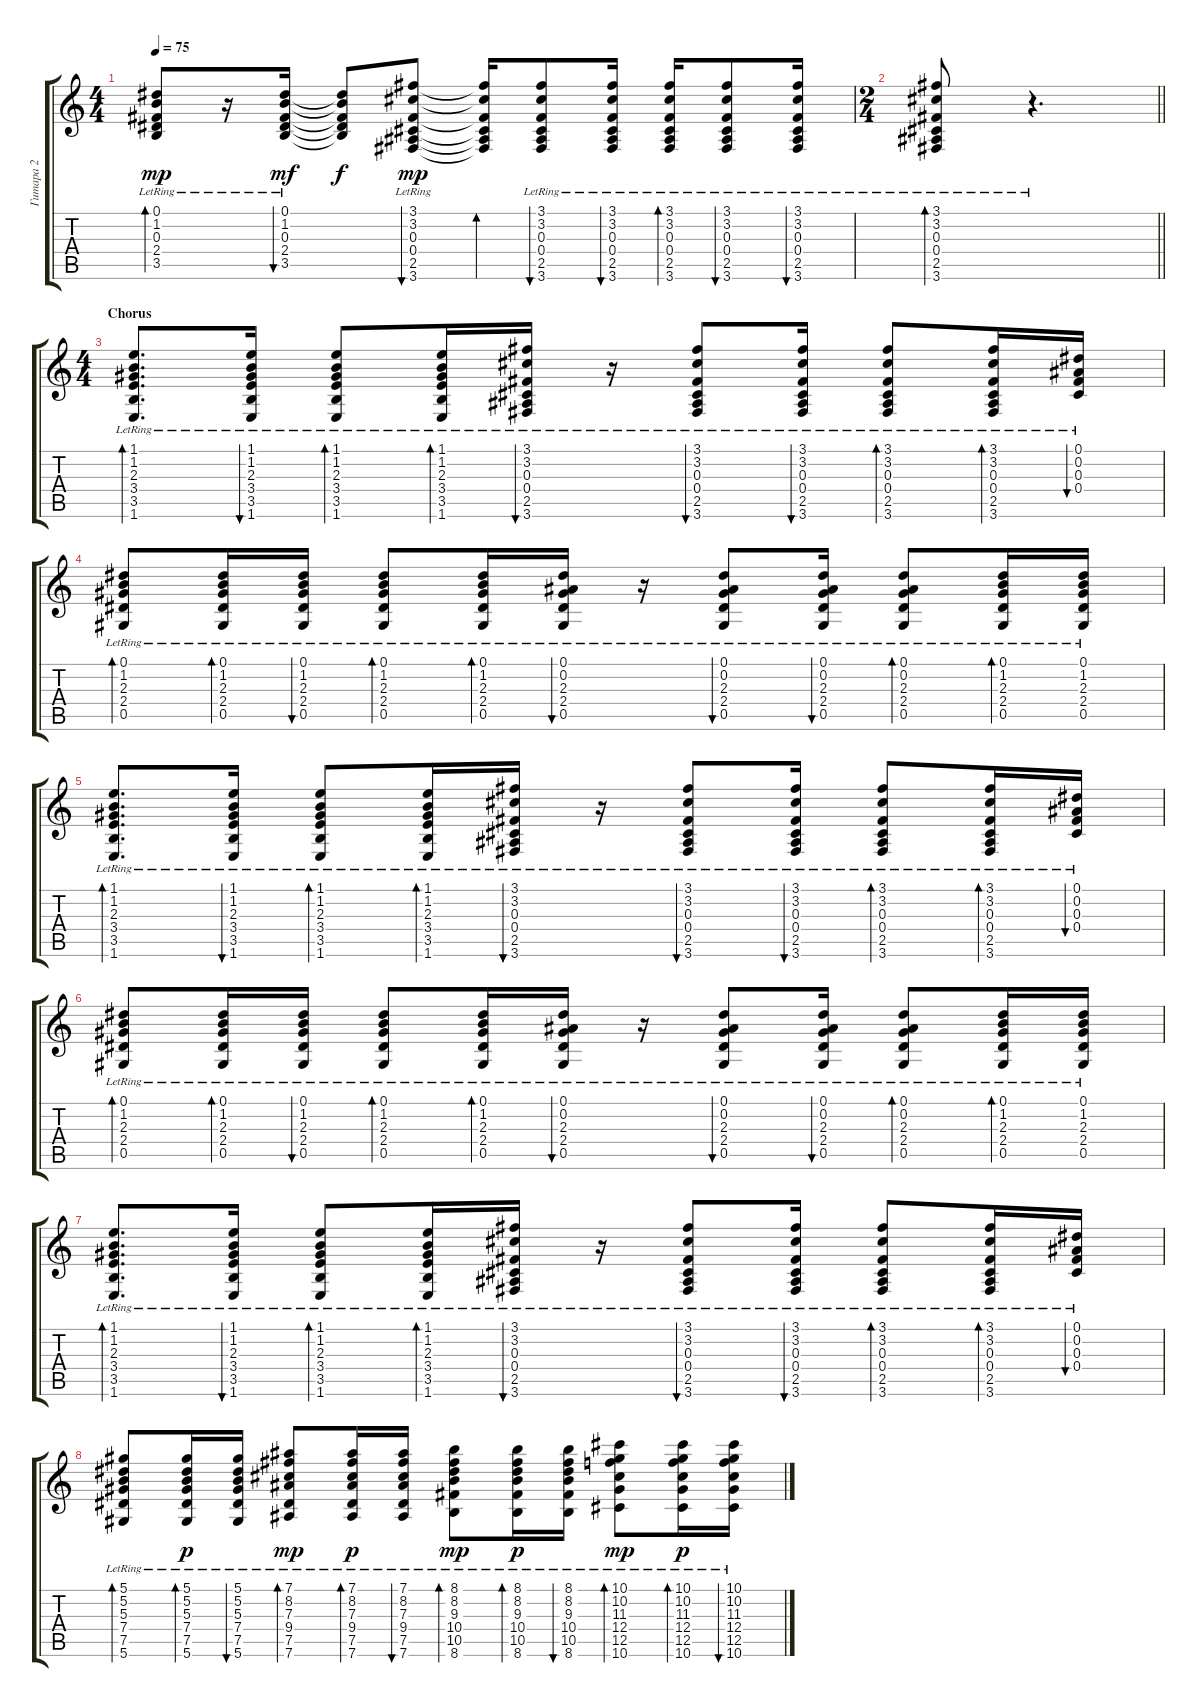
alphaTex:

\track ("Гитара 2" "Гитара 2") {instrument distortionguitar}
\staff {score tabs}
\tuning (Eb4 Bb3 Gb3 Db3 Ab2 Eb2) {hide}
\ts (4 4)
\tempo 75
\clef g2
\ks c
(0.1{lr} 1.2{lr} 0.3{lr} 2.4{lr} 3.5{lr}).8{bd 60 dy mp} r.16 (0.1{lr} 1.2{lr} 0.3{lr} 2.4{lr} 3.5{lr}).16{bu 60 dy mf} (0.1{t} 1.2{t} 0.3{t} 2.4{t} 3.5{t}).8{dy f} (3.1{lr} 3.2{lr} 0.3{lr} 0.4{lr} 2.5{lr} 3.6{lr}).8{bu 60 dy mp} (3.1{t} 3.2{t} 0.3{t} 0.4{t} 2.5{t} 3.6{t}).16{bd 60} (3.1{lr} 3.2{lr} 0.3{lr} 0.4{lr} 2.5{lr} 3.6{lr}).8{bu 60} (3.1{lr} 3.2{lr} 0.3{lr} 0.4{lr} 2.5{lr} 3.6{lr}).16{bu 60} (3.1{lr} 3.2{lr} 0.3{lr} 0.4{lr} 2.5{lr} 3.6{lr}).16{bd 60} (3.1{lr} 3.2{lr} 0.3{lr} 0.4{lr} 2.5{lr} 3.6{lr}).8{bu 60} (3.1{lr} 3.2{lr} 0.3{lr} 0.4{lr} 2.5{lr} 3.6{lr}).16{bu 60} |
\ts (2 4)
\barLineRight lightlight
(3.1{lr} 3.2{lr} 0.3{lr} 0.4{lr} 2.5{lr} 3.6{lr}).8{bd 60} r.4{d} |
\ts (4 4)
\section ("" "Chorus")
(1.1{lr} 1.2{lr} 2.3{lr} 3.4{lr} 3.5{lr} 1.6{lr}).8{d bd 30} (1.1{lr} 1.2{lr} 2.3{lr} 3.4{lr} 3.5{lr} 1.6{lr}).16{bu 60} (1.1{lr} 1.2{lr} 2.3{lr} 3.4{lr} 3.5{lr} 1.6{lr}).8{bd 30} (1.1{lr} 1.2{lr} 2.3{lr} 3.4{lr} 3.5{lr} 1.6{lr}).16{bd 30} (3.1{lr} 3.2{lr} 0.3{lr} 0.4{lr} 2.5{lr} 3.6{lr}).16{bu 30} r.16 (3.1{lr} 3.2{lr} 0.3{lr} 0.4{lr} 2.5{lr} 3.6{lr}).8{bu 30} (3.1{lr} 3.2{lr} 0.3{lr} 0.4{lr} 2.5{lr} 3.6{lr}).16{bu 30} (3.1{lr} 3.2{lr} 0.3{lr} 0.4{lr} 2.5{lr} 3.6{lr}).8{bd 30} (3.1{lr} 3.2{lr} 0.3{lr} 0.4{lr} 2.5{lr} 3.6{lr}).16{bd 30} (0.1{lr} 0.2{lr} 0.3{lr} 0.4{lr}).16{bu 30} |
(0.1{lr} 1.2{lr} 2.3{lr} 2.4{lr} 0.5{lr}).8{bd 30} (0.1{lr} 1.2{lr} 2.3{lr} 2.4{lr} 0.5{lr}).16{bd 30} (0.1{lr} 1.2{lr} 2.3{lr} 2.4{lr} 0.5{lr}).16{bu 30} (0.1{lr} 1.2{lr} 2.3{lr} 2.4{lr} 0.5{lr}).8{bd 30} (0.1{lr} 1.2{lr} 2.3{lr} 2.4{lr} 0.5{lr}).16{bd 30} (0.1{lr} 0.2{lr} 2.3{lr} 2.4{lr} 0.5{lr}).16{bu 30} r.16 (0.1{lr} 0.2{lr} 2.3{lr} 2.4{lr} 0.5{lr}).8{bu 30} (0.1{lr} 0.2{lr} 2.3{lr} 2.4{lr} 0.5{lr}).16{bu 30} (0.1{lr} 0.2{lr} 2.3{lr} 2.4{lr} 0.5{lr}).8{bd 30} (0.1{lr} 1.2{lr} 2.3{lr} 2.4{lr} 0.5{lr}).16{bd 30} (0.1{lr} 1.2{lr} 2.3{lr} 2.4{lr} 0.5{lr}).16 |
(1.1{lr} 1.2{lr} 2.3{lr} 3.4{lr} 3.5{lr} 1.6{lr}).8{d bd 30} (1.1{lr} 1.2{lr} 2.3{lr} 3.4{lr} 3.5{lr} 1.6{lr}).16{bu 60} (1.1{lr} 1.2{lr} 2.3{lr} 3.4{lr} 3.5{lr} 1.6{lr}).8{bd 30} (1.1{lr} 1.2{lr} 2.3{lr} 3.4{lr} 3.5{lr} 1.6{lr}).16{bd 30} (3.1{lr} 3.2{lr} 0.3{lr} 0.4{lr} 2.5{lr} 3.6{lr}).16{bu 30} r.16 (3.1{lr} 3.2{lr} 0.3{lr} 0.4{lr} 2.5{lr} 3.6{lr}).8{bu 30} (3.1{lr} 3.2{lr} 0.3{lr} 0.4{lr} 2.5{lr} 3.6{lr}).16{bu 30} (3.1{lr} 3.2{lr} 0.3{lr} 0.4{lr} 2.5{lr} 3.6{lr}).8{bd 30} (3.1{lr} 3.2{lr} 0.3{lr} 0.4{lr} 2.5{lr} 3.6{lr}).16{bd 30} (0.1{lr} 0.2{lr} 0.3{lr} 0.4{lr}).16{bu 30} |
(0.1{lr} 1.2{lr} 2.3{lr} 2.4{lr} 0.5{lr}).8{bd 30} (0.1{lr} 1.2{lr} 2.3{lr} 2.4{lr} 0.5{lr}).16{bd 30} (0.1{lr} 1.2{lr} 2.3{lr} 2.4{lr} 0.5{lr}).16{bu 30} (0.1{lr} 1.2{lr} 2.3{lr} 2.4{lr} 0.5{lr}).8{bd 30} (0.1{lr} 1.2{lr} 2.3{lr} 2.4{lr} 0.5{lr}).16{bd 30} (0.1{lr} 0.2{lr} 2.3{lr} 2.4{lr} 0.5{lr}).16{bu 30} r.16 (0.1{lr} 0.2{lr} 2.3{lr} 2.4{lr} 0.5{lr}).8{bu 30} (0.1{lr} 0.2{lr} 2.3{lr} 2.4{lr} 0.5{lr}).16{bu 30} (0.1{lr} 0.2{lr} 2.3{lr} 2.4{lr} 0.5{lr}).8{bd 30} (0.1{lr} 1.2{lr} 2.3{lr} 2.4{lr} 0.5{lr}).16{bd 30} (0.1{lr} 1.2{lr} 2.3{lr} 2.4{lr} 0.5{lr}).16 |
(1.1{lr} 1.2{lr} 2.3{lr} 3.4{lr} 3.5{lr} 1.6{lr}).8{d bd 30} (1.1{lr} 1.2{lr} 2.3{lr} 3.4{lr} 3.5{lr} 1.6{lr}).16{bu 60} (1.1{lr} 1.2{lr} 2.3{lr} 3.4{lr} 3.5{lr} 1.6{lr}).8{bd 30} (1.1{lr} 1.2{lr} 2.3{lr} 3.4{lr} 3.5{lr} 1.6{lr}).16{bd 30} (3.1{lr} 3.2{lr} 0.3{lr} 0.4{lr} 2.5{lr} 3.6{lr}).16{bu 30} r.16 (3.1{lr} 3.2{lr} 0.3{lr} 0.4{lr} 2.5{lr} 3.6{lr}).8{bu 30} (3.1{lr} 3.2{lr} 0.3{lr} 0.4{lr} 2.5{lr} 3.6{lr}).16{bu 30} (3.1{lr} 3.2{lr} 0.3{lr} 0.4{lr} 2.5{lr} 3.6{lr}).8{bd 30} (3.1{lr} 3.2{lr} 0.3{lr} 0.4{lr} 2.5{lr} 3.6{lr}).16{bd 30} (0.1{lr} 0.2{lr} 0.3{lr} 0.4{lr}).16{bu 30} |
(5.1{lr} 5.2{lr} 5.3{lr} 7.4{lr} 7.5 5.6).8{bd 30} (5.1{lr} 5.2{lr} 5.3{lr} 7.4{lr} 7.5 5.6).16{bd 30 dy p} (5.1{lr} 5.2{lr} 5.3{lr} 7.4{lr} 7.5 5.6).16{bu 30} (7.1{lr} 8.2{lr} 7.3{lr} 9.4{lr} 7.5 7.6).8{bd 30 dy mp} (7.1{lr} 8.2{lr} 7.3{lr} 9.4{lr} 7.5 7.6).16{bd 30 dy p} (7.1{lr} 8.2{lr} 7.3{lr} 9.4{lr} 7.5 7.6).16{bu 60} (8.1{lr} 8.2{lr} 9.3{lr} 10.4{lr} 10.5 8.6).8{bd 30 dy mp} (8.1{lr} 8.2{lr} 9.3{lr} 10.4{lr} 10.5 8.6).16{bd 30 dy p} (8.1{lr} 8.2{lr} 9.3{lr} 10.4{lr} 10.5 8.6).16{bu 60} (10.1{lr} 10.2{lr} 11.3{lr} 12.4{lr} 12.5 10.6).8{bd 30 dy mp} (10.1{lr} 10.2{lr} 11.3{lr} 12.4{lr} 12.5 10.6).16{bd 30 dy p} (10.1{lr} 10.2{lr} 11.3{lr} 12.4{lr} 12.5 10.6).16{bu 60}
